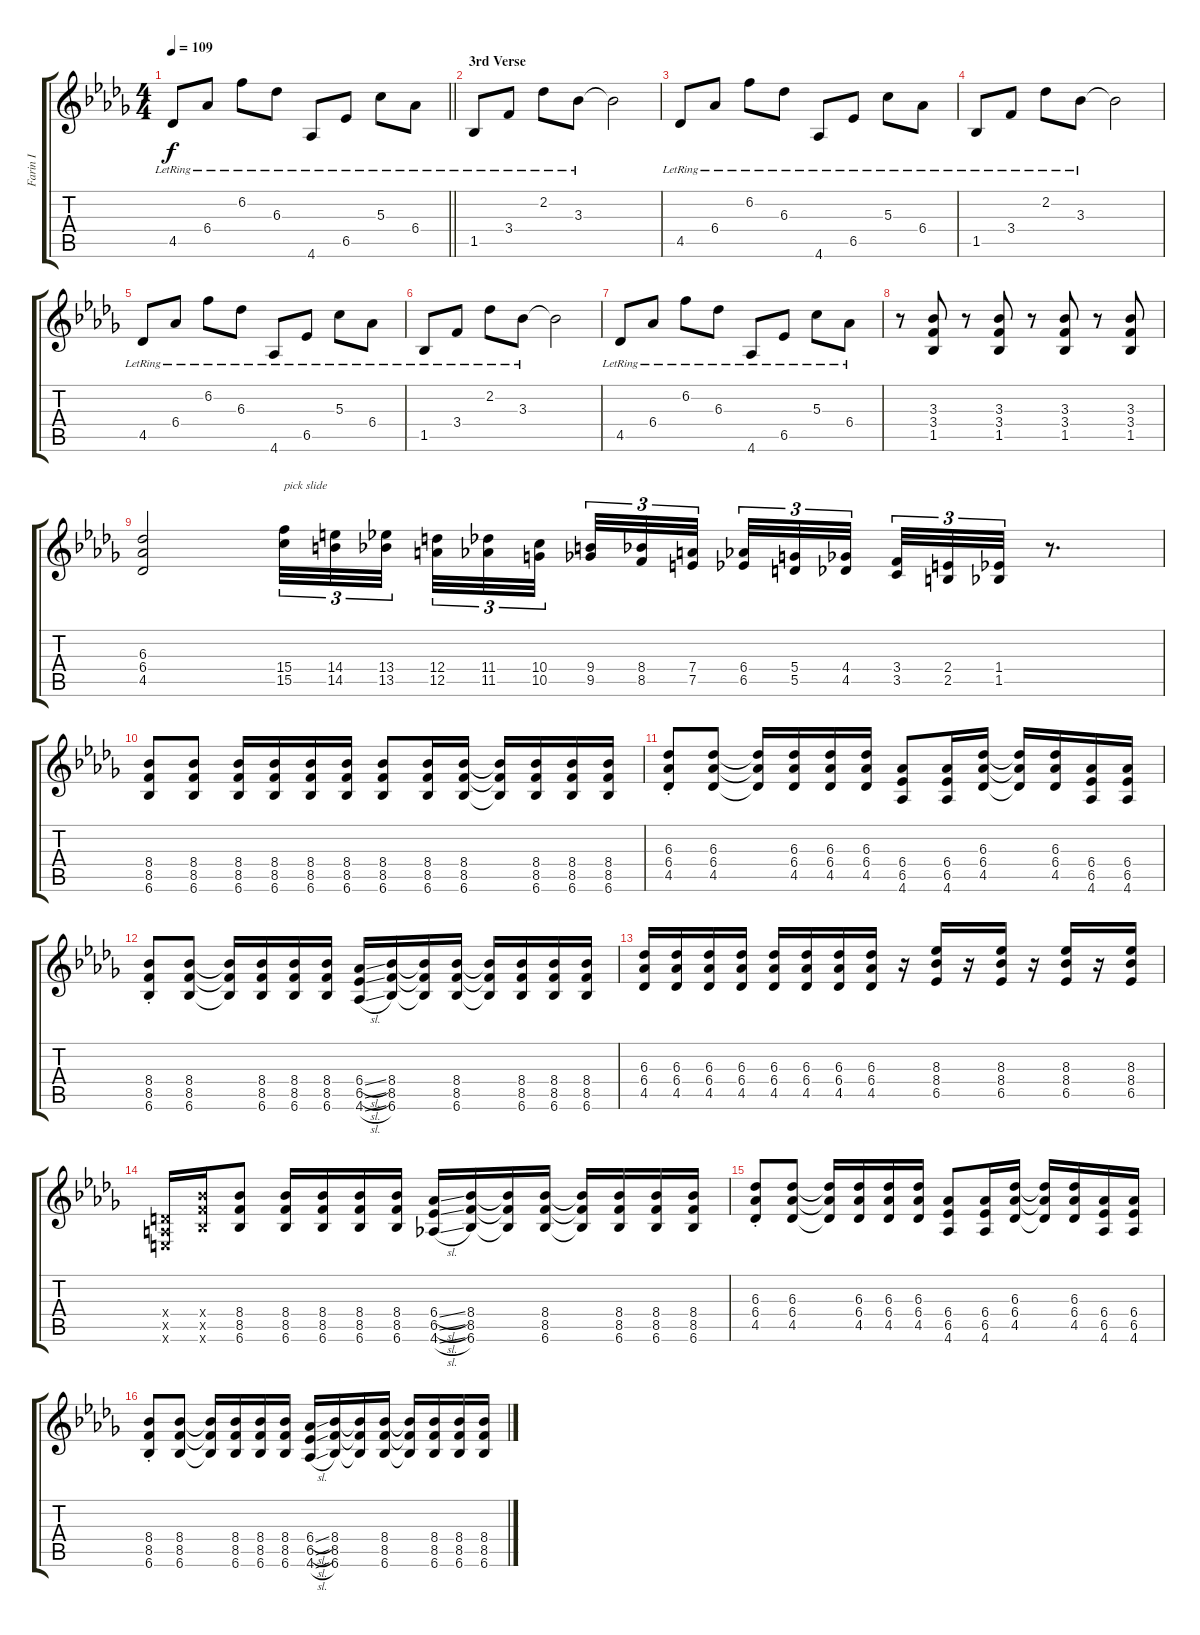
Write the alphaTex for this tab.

\track ("Farin I" "Farin I") {instrument distortionguitar}
\staff {score tabs}
\tuning (E4 B3 G3 D3 A2 E2) {hide}
\ts (4 4)
\tempo 109
\clef g2
\barLineRight lightlight
\ks bbminor
4.5{lr}.8{dy f} 6.4{lr}.8 6.2{lr}.8 6.3{lr}.8 4.6{lr}.8 6.5{lr}.8 5.3{lr}.8 6.4{lr}.8 |
\section ("" "3rd Verse")
1.5{lr}.8{instrument electricguitarclean} 3.4{lr}.8 2.2{lr}.8 3.3{lr}.8 3.3{t}.2 |
4.5{lr}.8 6.4{lr}.8 6.2{lr}.8 6.3{lr}.8 4.6{lr}.8 6.5{lr}.8 5.3{lr}.8 6.4{lr}.8 |
1.5{lr}.8{instrument electricguitarclean} 3.4{lr}.8 2.2{lr}.8 3.3{lr}.8 3.3{t}.2 |
4.5{lr}.8 6.4{lr}.8 6.2{lr}.8 6.3{lr}.8 4.6{lr}.8 6.5{lr}.8 5.3{lr}.8 6.4{lr}.8 |
1.5{lr}.8{instrument electricguitarclean} 3.4{lr}.8 2.2{lr}.8 3.3{lr}.8 3.3{t}.2 |
4.5{lr}.8 6.4{lr}.8 6.2{lr}.8 6.3{lr}.8 4.6{lr}.8 6.5{lr}.8 5.3{lr}.8 6.4{lr}.8 |
r.8{instrument distortionguitar} (3.3 3.4 1.5).8 r.8 (3.3 3.4 1.5).8 r.8 (3.3 3.4 1.5).8 r.8 (3.3 3.4 1.5).8 |
(6.3 6.4 4.5).2 (15.4 15.5).32{tu (3 2) txt "pick slide" instrument guitarfretnoise} (14.4 14.5).32{tu (3 2)} (13.4 13.5).32{tu (3 2)} (12.4 12.5).32{tu (3 2)} (11.4 11.5).32{tu (3 2)} (10.4 10.5).32{tu (3 2)} (9.4 9.5).32{tu (3 2)} (8.4 8.5).32{tu (3 2)} (7.4 7.5).32{tu (3 2)} (6.4 6.5).32{tu (3 2)} (5.4 5.5).32{tu (3 2)} (4.4 4.5).32{tu (3 2)} (3.4 3.5).32{tu (3 2)} (2.4 2.5).32{tu (3 2)} (1.4 1.5).32{tu (3 2)} r.8{d} |
(8.4 8.5 6.6).8{instrument distortionguitar} (8.4 8.5 6.6).8 (8.4 8.5 6.6).16 (8.4 8.5 6.6).16 (8.4 8.5 6.6).16 (8.4 8.5 6.6).16 (8.4 8.5 6.6).8 (8.4 8.5 6.6).16 (8.4 8.5 6.6).16 (8.4{t} 8.5{t} 6.6{t}).16 (8.4 8.5 6.6).16 (8.4 8.5 6.6).16 (8.4 8.5 6.6).16 |
(6.3{st} 6.4{st} 4.5{st}).8 (6.3 6.4 4.5).8 (6.3{t} 6.4{t} 4.5{t}).16 (6.3 6.4 4.5).16 (6.3 6.4 4.5).16 (6.3 6.4 4.5).16 (6.4 6.5 4.6).8 (6.4 6.5 4.6).16 (6.3 6.4 4.5).16 (6.3{t} 6.4{t} 4.5{t}).16 (6.3 6.4 4.5).16 (6.4 6.5 4.6).16 (6.4 6.5 4.6).16 |
(8.4{st} 8.5{st} 6.6{st}).8 (8.4 8.5 6.6).8 (8.4{t} 8.5{t} 6.6{t}).16 (8.4 8.5 6.6).16 (8.4 8.5 6.6).16 (8.4 8.5 6.6).16 (6.4{sl} 6.5{sl} 4.6{sl}).16 (8.4 8.5 6.6).16 (8.4{t} 8.5{t} 6.6{t}).16 (8.4 8.5 6.6).16 (8.4{t} 8.5{t} 6.6{t}).16 (8.4 8.5 6.6).16 (8.4 8.5 6.6).16 (8.4 8.5 6.6).16 |
(6.3 6.4 4.5).16 (6.3 6.4 4.5).16 (6.3 6.4 4.5).16 (6.3 6.4 4.5).16 (6.3 6.4 4.5).16 (6.3 6.4 4.5).16 (6.3 6.4 4.5).16 (6.3 6.4 4.5).16 r.16 (8.3 8.4 6.5).16 r.16 (8.3 8.4 6.5).16 r.16 (8.3 8.4 6.5).16 r.16 (8.3 8.4 6.5).16 |
(0.4{x} 0.5{x} 0.6{x}).16 (8.4{x} 8.5{x} 6.6{x}).16 (8.4 8.5 6.6).8 (8.4 8.5 6.6).16 (8.4 8.5 6.6).16 (8.4 8.5 6.6).16 (8.4 8.5 6.6).16 (6.4{sl} 6.5{sl} 4.6{sl}).16 (8.4 8.5 6.6).16 (8.4{t} 8.5{t} 6.6{t}).16 (8.4 8.5 6.6).16 (8.4{t} 8.5{t} 6.6{t}).16 (8.4 8.5 6.6).16 (8.4 8.5 6.6).16 (8.4 8.5 6.6).16 |
(6.3{st} 6.4{st} 4.5{st}).8 (6.3 6.4 4.5).8 (6.3{t} 6.4{t} 4.5{t}).16 (6.3 6.4 4.5).16 (6.3 6.4 4.5).16 (6.3 6.4 4.5).16 (6.4 6.5 4.6).8 (6.4 6.5 4.6).16 (6.3 6.4 4.5).16 (6.3{t} 6.4{t} 4.5{t}).16 (6.3 6.4 4.5).16 (6.4 6.5 4.6).16 (6.4 6.5 4.6).16 |
(8.4{st} 8.5{st} 6.6{st}).8 (8.4 8.5 6.6).8 (8.4{t} 8.5{t} 6.6{t}).16 (8.4 8.5 6.6).16 (8.4 8.5 6.6).16 (8.4 8.5 6.6).16 (6.4{sl} 6.5{sl} 4.6{sl}).16 (8.4 8.5 6.6).16 (8.4{t} 8.5{t} 6.6{t}).16 (8.4 8.5 6.6).16 (8.4{t} 8.5{t} 6.6{t}).16 (8.4 8.5 6.6).16 (8.4 8.5 6.6).16 (8.4 8.5 6.6).16
